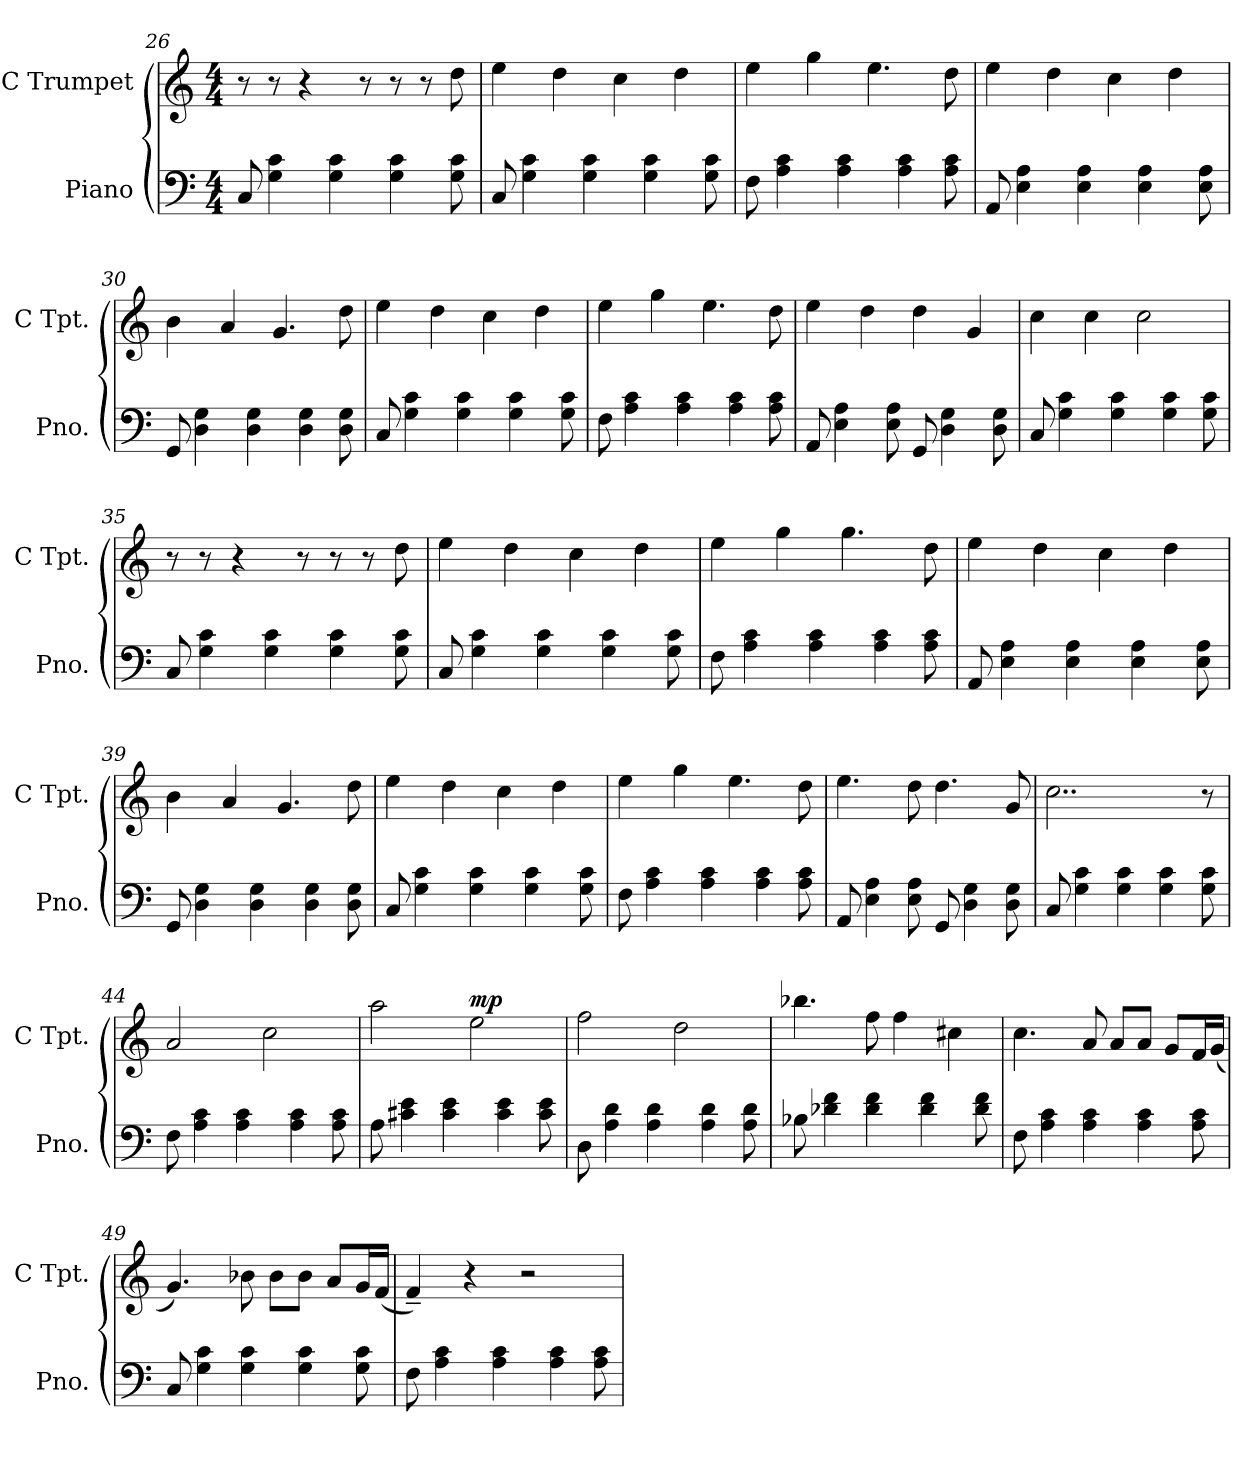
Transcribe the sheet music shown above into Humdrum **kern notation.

**kern	**kern	**dynam
*part2	*part1	*part1
*staff2	*staff1	*staff1
*I"Piano	*I"C Trumpet	*
*I'Pno.	*I'C Tpt.	*
*clefF4	*clefG2	*
*k[]	*k[]	*
*M4/4	*M4/4	*
=26	=26	=26
8C/	8r	.
4G\ 4c\	8r	.
.	4r	.
4G\ 4c\	.	.
.	8r	.
4G\ 4c\	8r	.
.	8r	.
8G\ 8c\	8dd\	.
=27	=27	=27
8C/	4ee\	.
4G\ 4c\	.	.
.	4dd\	.
4G\ 4c\	.	.
.	4cc\	.
4G\ 4c\	.	.
.	4dd\	.
8G\ 8c\	.	.
!!LO:PB:g=z
=28	=28	=28
8F\	4ee\	.
4A\ 4c\	.	.
.	4gg\	.
4A\ 4c\	.	.
.	4.ee\	.
4A\ 4c\	.	.
8A\ 8c\	8dd\	.
=29	=29	=29
8AA/	4ee\	.
4E\ 4A\	.	.
.	4dd\	.
4E\ 4A\	.	.
.	4cc\	.
4E\ 4A\	.	.
.	4dd\	.
8E\ 8A\	.	.
=30	=30	=30
8GG/	4b\	.
4D\ 4G\	.	.
.	4a/	.
4D\ 4G\	.	.
.	4.g/	.
4D\ 4G\	.	.
8D\ 8G\	8dd\	.
=31	=31	=31
8C/	4ee\	.
4G\ 4c\	.	.
.	4dd\	.
4G\ 4c\	.	.
.	4cc\	.
4G\ 4c\	.	.
.	4dd\	.
8G\ 8c\	.	.
=32	=32	=32
8F\	4ee\	.
4A\ 4c\	.	.
.	4gg\	.
4A\ 4c\	.	.
.	4.ee\	.
4A\ 4c\	.	.
8A\ 8c\	8dd\	.
=33	=33	=33
8AA/	4ee\	.
4E\ 4A\	.	.
.	4dd\	.
8E\ 8A\	.	.
8GG/	4dd\	.
4D\ 4G\	.	.
.	4g/	.
8D\ 8G\	.	.
!!LO:LB:g=z
=34	=34	=34
8C/	4cc\	.
4G\ 4c\	.	.
.	4cc\	.
4G\ 4c\	.	.
.	2cc\	.
4G\ 4c\	.	.
8G\ 8c\	.	.
=35	=35	=35
8C/	8r	.
4G\ 4c\	8r	.
.	4r	.
4G\ 4c\	.	.
.	8r	.
4G\ 4c\	8r	.
.	8r	.
8G\ 8c\	8dd\	.
=36	=36	=36
8C/	4ee\	.
4G\ 4c\	.	.
.	4dd\	.
4G\ 4c\	.	.
.	4cc\	.
4G\ 4c\	.	.
.	4dd\	.
8G\ 8c\	.	.
=37	=37	=37
8F\	4ee\	.
4A\ 4c\	.	.
.	4gg\	.
4A\ 4c\	.	.
.	4.gg\	.
4A\ 4c\	.	.
8A\ 8c\	8dd\	.
=38	=38	=38
8AA/	4ee\	.
4E\ 4A\	.	.
.	4dd\	.
4E\ 4A\	.	.
.	4cc\	.
4E\ 4A\	.	.
.	4dd\	.
8E\ 8A\	.	.
=39	=39	=39
8GG/	4b\	.
4D\ 4G\	.	.
.	4a/	.
4D\ 4G\	.	.
.	4.g/	.
4D\ 4G\	.	.
8D\ 8G\	8dd\	.
!!LO:LB:g=z
=40	=40	=40
8C/	4ee\	.
4G\ 4c\	.	.
.	4dd\	.
4G\ 4c\	.	.
.	4cc\	.
4G\ 4c\	.	.
.	4dd\	.
8G\ 8c\	.	.
=41	=41	=41
8F\	4ee\	.
4A\ 4c\	.	.
.	4gg\	.
4A\ 4c\	.	.
.	4.ee\	.
4A\ 4c\	.	.
8A\ 8c\	8dd\	.
=42	=42	=42
8AA/	4.ee\	.
4E\ 4A\	.	.
8E\ 8A\	8dd\	.
8GG/	4.dd\	.
4D\ 4G\	.	.
8D\ 8G\	8g/	.
=43	=43	=43
8C/	2..cc\	.
4G\ 4c\	.	.
4G\ 4c\	.	.
4G\ 4c\	.	.
8G\ 8c\	8r	.
=44	=44	=44
8F\	2a/	.
4A\ 4c\	.	.
4A\ 4c\	.	.
.	2cc\	.
4A\ 4c\	.	.
8A\ 8c\	.	.
=45	=45	=45
8A\	2aa\	.
4c#X\ 4e\	.	.
4c#\ 4e\	.	.
!	!	!LO:DY:a
.	2ee\	mp
4c#\ 4e\	.	.
8c#\ 8e\	.	.
!!LO:LB:g=z
=46	=46	=46
8D\	2ff\	.
4A\ 4d\	.	.
4A\ 4d\	.	.
.	2dd\	.
4A\ 4d\	.	.
8A\ 8d\	.	.
=47	=47	=47
8B-X\	4.bb-X\	.
4d-X\ 4f\	.	.
4d-\ 4f\	8ff\	.
.	4ff\	.
4d-\ 4f\	.	.
.	4cc#X\	.
8d-\ 8f\	.	.
=48	=48	=48
8F\	4.cc\	.
4A\ 4c\	.	.
4A\ 4c\	8a/	.
.	8a/L	.
4A\ 4c\	8a/J	.
.	8g/L	.
8A\ 8c\	16f/L	.
.	(16g/JJ	.
=49	=49	=49
8C/	4.g/)	.
4G\ 4c\	.	.
4G\ 4c\	8b-X\	.
.	8b-\L	.
4G\ 4c\	8b-\J	.
.	8a/L	.
8G\ 8c\	16g/L	.
.	(16f/JJ	.
=50	=50	=50
8F\	4f~/)	.
4A\ 4c\	.	.
.	4r	.
4A\ 4c\	.	.
.	2r	.
4A\ 4c\	.	.
8A\ 8c\	.	.
=	=	=
*-	*-	*-
